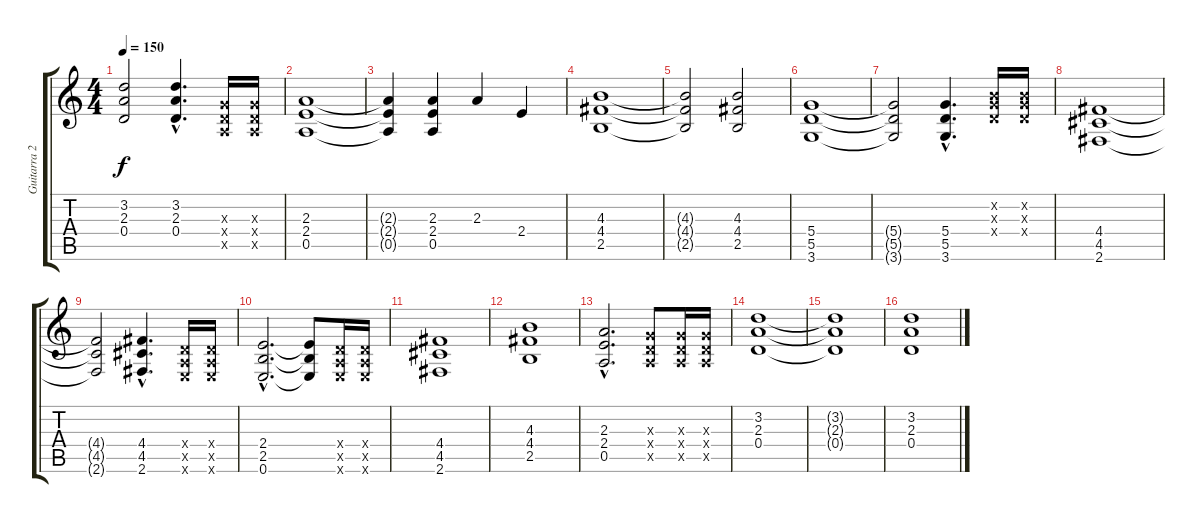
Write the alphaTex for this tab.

\track ("Guitarra 2" "Guitarra 2") {instrument overdrivenguitar}
\staff {score tabs}
\tuning (E4 B3 G3 D3 A2 E2) {hide}
\ts (4 4)
\tempo 150
\clef g2
\ks c
(3.2{t} 2.3{t} 0.4{t}).2{dy f} (3.2{hac} 2.3{hac} 0.4{hac}).4{d} (0.3{x} 0.4{x} 0.5{x}).16 (0.3{x} 0.4{x} 0.5{x}).16 |
(2.3 2.4 0.5).1 |
(2.3{t} 2.4{t} 0.5{t}).4 (2.3 2.4 0.5).4 2.3.4 2.4.4 |
(4.3 4.4 2.5).1 |
(4.3{t} 4.4{t} 2.5{t}).2 (4.3 4.4 2.5).2 |
(5.4 5.5 3.6).1 |
(5.4{t} 5.5{t} 3.6{t}).2 (5.4{hac} 5.5{hac} 3.6{hac}).4{d} (0.2{x} 0.3{x} 0.4{x}).16 (0.2{x} 0.3{x} 0.4{x}).16 |
(4.4 4.5 2.6).1 |
(4.4{t} 4.5{t} 2.6{t}).2 (4.4{hac} 4.5{hac} 2.6{hac}).4{d} (0.4{x} 0.5{x} 0.6{x}).16 (0.4{x} 0.5{x} 0.6{x}).16 |
(2.4{hac} 2.5{hac} 0.6{hac}).2{d} (2.4{t} 2.5{t} 0.6{t}).8 (0.4{x} 0.5{x} 0.6{x}).16 (0.4{x} 0.5{x} 0.6{x}).16 |
(4.4 4.5 2.6).1 |
(4.3 4.4 2.5).1 |
(2.3{hac} 2.4{hac} 0.5{hac}).2{d} (0.3{x} 0.4{x} 0.5{x}).8 (0.3{x} 0.4{x} 0.5{x}).16 (0.3{x} 0.4{x} 0.5{x}).16 |
(3.2 2.3 0.4).1 |
(3.2{t} 2.3{t} 0.4{t}).1 |
(3.2 2.3 0.4).1
